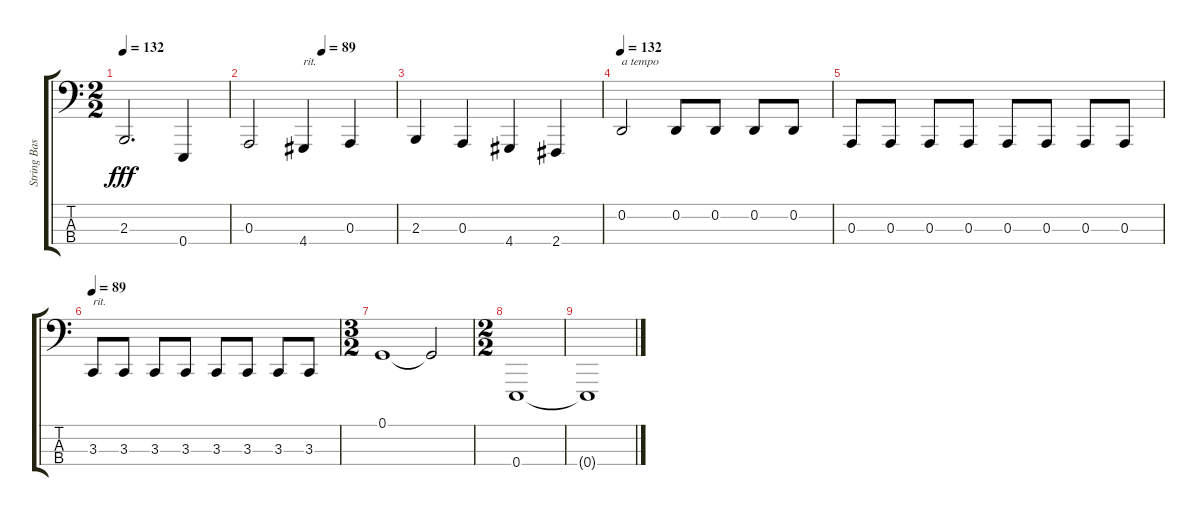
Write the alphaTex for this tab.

\track ("String Bass" "String Bas") {instrument stringensemble1}
\staff {score tabs}
\tuning (G2 D2 A1 E1) {hide}
\ts (2 2)
\tempo 132
\clef f4
\ks c
2.3.2{d dy fff} 0.4.4 |
\tempo (89 0.5)
0.3.2 4.4.4{txt "rit."} 0.3.4 |
2.3.4 0.3.4 4.4.4 2.4.4 |
\tempo 132
0.2.2{txt "a tempo"} 0.2.8 0.2.8 0.2.8 0.2.8 |
0.3.8 0.3.8 0.3.8 0.3.8 0.3.8 0.3.8 0.3.8 0.3.8 |
\tempo 89
3.3.8{txt "rit."} 3.3.8 3.3.8 3.3.8 3.3.8 3.3.8 3.3.8 3.3.8 |
\ts (3 2)
0.1.1 0.1{t}.2 |
\ts (2 2)
0.4.1 |
0.4{t}.1
